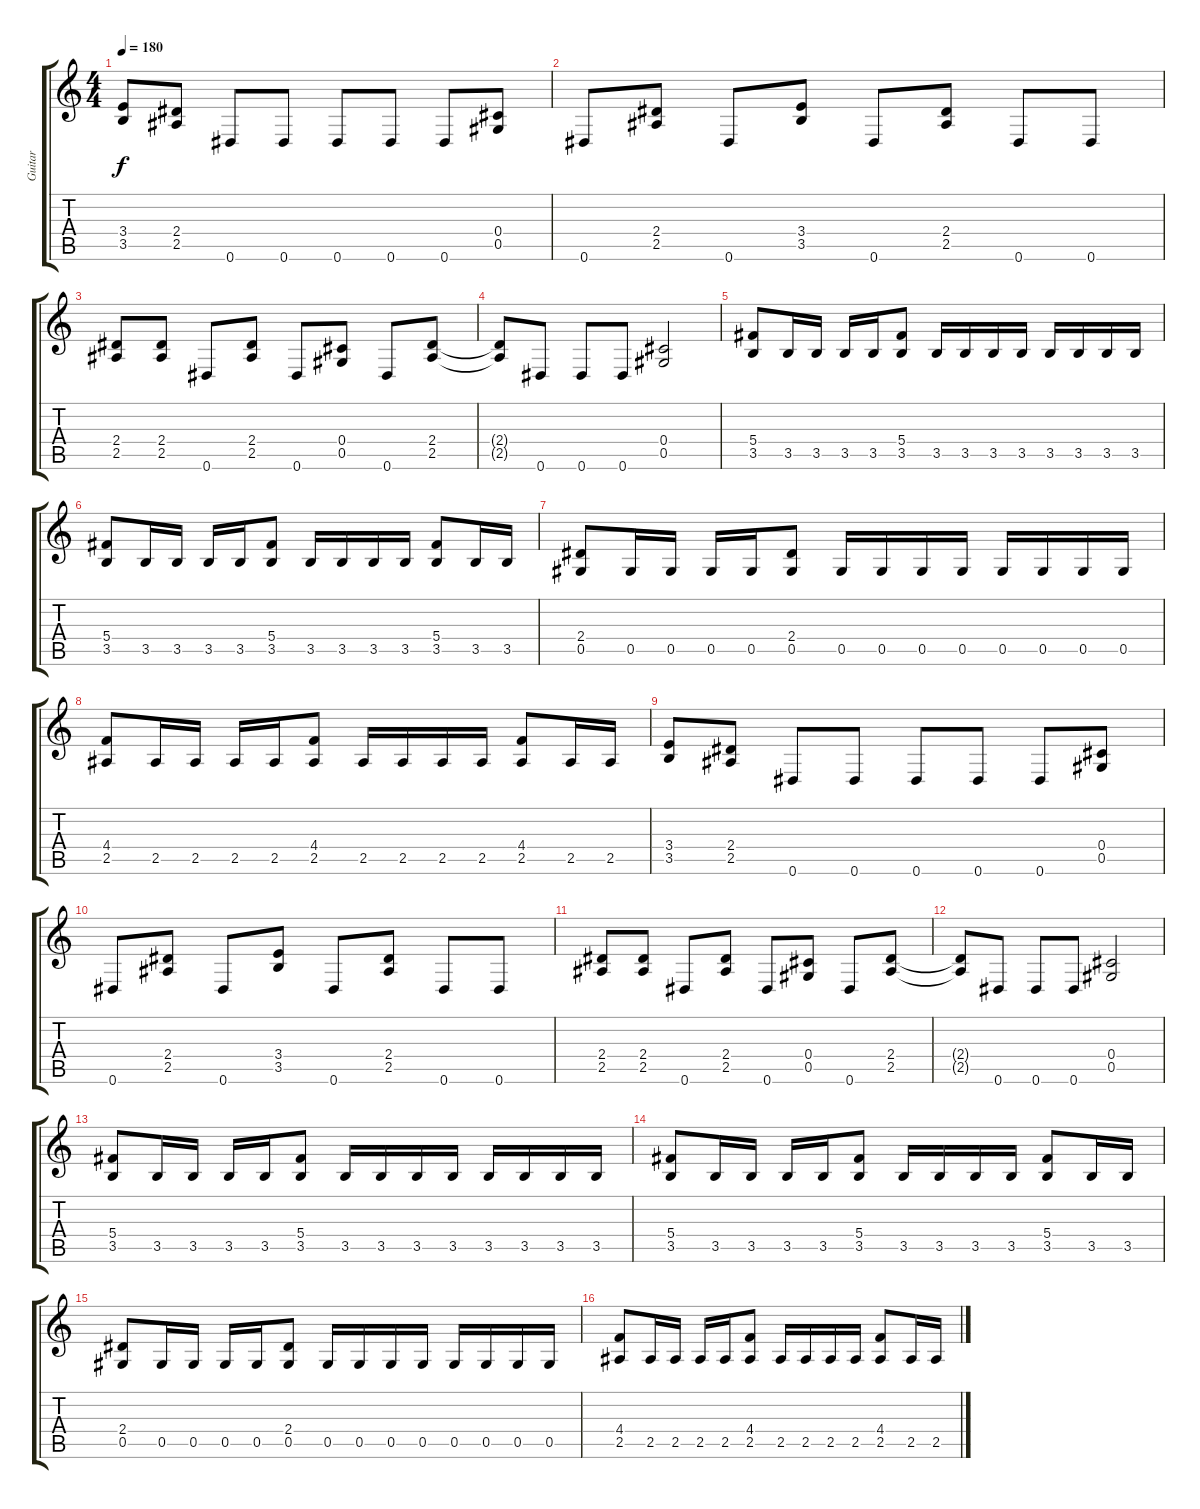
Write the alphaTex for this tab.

\track ("Guitar" "Guitar") {instrument distortionguitar}
\staff {score tabs}
\tuning (Eb4 Bb3 Gb3 Db3 Ab2 Eb2) {hide}
\ts (4 4)
\tempo 180
\clef g2
\ks c
(3.4 3.5).8{dy f} (2.4 2.5).8 0.6.8 0.6.8 0.6.8 0.6.8 0.6.8 (0.4 0.5).8 |
0.6.8 (2.4 2.5).8 0.6.8 (3.4 3.5).8 0.6.8 (2.4 2.5).8 0.6.8 0.6.8 |
(2.4 2.5).8 (2.4 2.5).8 0.6.8 (2.4 2.5).8 0.6.8 (0.4 0.5).8 0.6.8 (2.4 2.5).8 |
(2.4{t} 2.5{t}).8 0.6.8 0.6.8 0.6.8 (0.4 0.5).2 |
(5.4 3.5).8 3.5.16 3.5.16 3.5.16 3.5.16 (5.4 3.5).8 3.5.16 3.5.16 3.5.16 3.5.16 3.5.16 3.5.16 3.5.16 3.5.16 |
(5.4 3.5).8 3.5.16 3.5.16 3.5.16 3.5.16 (5.4 3.5).8 3.5.16 3.5.16 3.5.16 3.5.16 (5.4 3.5).8 3.5.16 3.5.16 |
(2.4 0.5).8 0.5.16 0.5.16 0.5.16 0.5.16 (2.4 0.5).8 0.5.16 0.5.16 0.5.16 0.5.16 0.5.16 0.5.16 0.5.16 0.5.16 |
(4.4 2.5).8 2.5.16 2.5.16 2.5.16 2.5.16 (4.4 2.5).8 2.5.16 2.5.16 2.5.16 2.5.16 (4.4 2.5).8 2.5.16 2.5.16 |
(3.4 3.5).8 (2.4 2.5).8 0.6.8 0.6.8 0.6.8 0.6.8 0.6.8 (0.4 0.5).8 |
0.6.8 (2.4 2.5).8 0.6.8 (3.4 3.5).8 0.6.8 (2.4 2.5).8 0.6.8 0.6.8 |
(2.4 2.5).8 (2.4 2.5).8 0.6.8 (2.4 2.5).8 0.6.8 (0.4 0.5).8 0.6.8 (2.4 2.5).8 |
(2.4{t} 2.5{t}).8 0.6.8 0.6.8 0.6.8 (0.4 0.5).2 |
(5.4 3.5).8 3.5.16 3.5.16 3.5.16 3.5.16 (5.4 3.5).8 3.5.16 3.5.16 3.5.16 3.5.16 3.5.16 3.5.16 3.5.16 3.5.16 |
(5.4 3.5).8 3.5.16 3.5.16 3.5.16 3.5.16 (5.4 3.5).8 3.5.16 3.5.16 3.5.16 3.5.16 (5.4 3.5).8 3.5.16 3.5.16 |
(2.4 0.5).8 0.5.16 0.5.16 0.5.16 0.5.16 (2.4 0.5).8 0.5.16 0.5.16 0.5.16 0.5.16 0.5.16 0.5.16 0.5.16 0.5.16 |
(4.4 2.5).8 2.5.16 2.5.16 2.5.16 2.5.16 (4.4 2.5).8 2.5.16 2.5.16 2.5.16 2.5.16 (4.4 2.5).8 2.5.16 2.5.16
